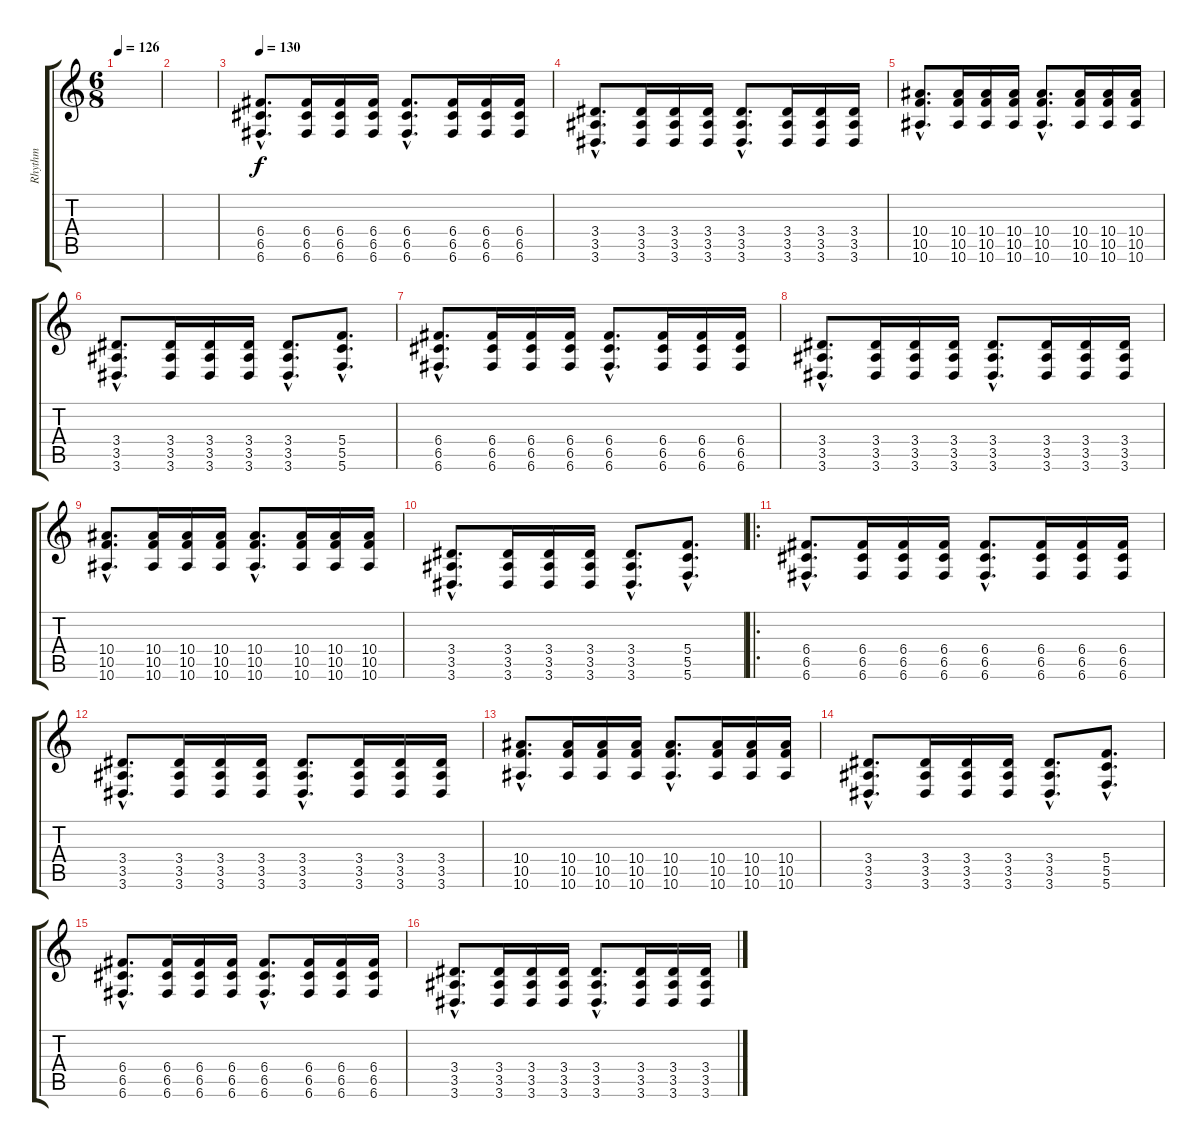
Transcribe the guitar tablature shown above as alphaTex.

\track ("Rhythm" "Rhythm") {instrument distortionguitar}
\staff {score tabs}
\tuning (D4 A3 F3 C3 G2 C2) {hide}
\ts (6 8)
\tempo 126
\clef g2
\ks c
|
|
\tempo 130
(6.4{hac} 6.5{hac} 6.6{hac}).8{d volume 12} (6.4 6.5 6.6).16 (6.4 6.5 6.6).16 (6.4 6.5 6.6).16 (6.4{hac} 6.5{hac} 6.6{hac}).8{d} (6.4 6.5 6.6).16 (6.4 6.5 6.6).16 (6.4 6.5 6.6).16 |
(3.4{hac} 3.5{hac} 3.6{hac}).8{d} (3.4 3.5 3.6).16 (3.4 3.5 3.6).16 (3.4 3.5 3.6).16 (3.4{hac} 3.5{hac} 3.6{hac}).8{d} (3.4 3.5 3.6).16 (3.4 3.5 3.6).16 (3.4 3.5 3.6).16 |
(10.4{hac} 10.5{hac} 10.6{hac}).8{d} (10.4 10.5 10.6).16 (10.4 10.5 10.6).16 (10.4 10.5 10.6).16 (10.4{hac} 10.5{hac} 10.6{hac}).8{d} (10.4 10.5 10.6).16 (10.4 10.5 10.6).16 (10.4 10.5 10.6).16 |
(3.4{hac} 3.5{hac} 3.6{hac}).8{d} (3.4 3.5 3.6).16 (3.4 3.5 3.6).16 (3.4 3.5 3.6).16 (3.4{hac} 3.5{hac} 3.6{hac}).8{d} (5.4{hac} 5.5{hac} 5.6{hac}).8{d} |
(6.4{hac} 6.5{hac} 6.6{hac}).8{d} (6.4 6.5 6.6).16 (6.4 6.5 6.6).16 (6.4 6.5 6.6).16 (6.4{hac} 6.5{hac} 6.6{hac}).8{d} (6.4 6.5 6.6).16 (6.4 6.5 6.6).16 (6.4 6.5 6.6).16 |
(3.4{hac} 3.5{hac} 3.6{hac}).8{d} (3.4 3.5 3.6).16 (3.4 3.5 3.6).16 (3.4 3.5 3.6).16 (3.4{hac} 3.5{hac} 3.6{hac}).8{d} (3.4 3.5 3.6).16 (3.4 3.5 3.6).16 (3.4 3.5 3.6).16 |
(10.4{hac} 10.5{hac} 10.6{hac}).8{d} (10.4 10.5 10.6).16 (10.4 10.5 10.6).16 (10.4 10.5 10.6).16 (10.4{hac} 10.5{hac} 10.6{hac}).8{d} (10.4 10.5 10.6).16 (10.4 10.5 10.6).16 (10.4 10.5 10.6).16 |
(3.4{hac} 3.5{hac} 3.6{hac}).8{d} (3.4 3.5 3.6).16 (3.4 3.5 3.6).16 (3.4 3.5 3.6).16 (3.4{hac} 3.5{hac} 3.6{hac}).8{d} (5.4{hac} 5.5{hac} 5.6{hac}).8{d} |
\ro
(6.4{hac} 6.5{hac} 6.6{hac}).8{d} (6.4 6.5 6.6).16 (6.4 6.5 6.6).16 (6.4 6.5 6.6).16 (6.4{hac} 6.5{hac} 6.6{hac}).8{d} (6.4 6.5 6.6).16 (6.4 6.5 6.6).16 (6.4 6.5 6.6).16 |
(3.4{hac} 3.5{hac} 3.6{hac}).8{d} (3.4 3.5 3.6).16 (3.4 3.5 3.6).16 (3.4 3.5 3.6).16 (3.4{hac} 3.5{hac} 3.6{hac}).8{d} (3.4 3.5 3.6).16 (3.4 3.5 3.6).16 (3.4 3.5 3.6).16 |
(10.4{hac} 10.5{hac} 10.6{hac}).8{d} (10.4 10.5 10.6).16 (10.4 10.5 10.6).16 (10.4 10.5 10.6).16 (10.4{hac} 10.5{hac} 10.6{hac}).8{d} (10.4 10.5 10.6).16 (10.4 10.5 10.6).16 (10.4 10.5 10.6).16 |
(3.4{hac} 3.5{hac} 3.6{hac}).8{d} (3.4 3.5 3.6).16 (3.4 3.5 3.6).16 (3.4 3.5 3.6).16 (3.4{hac} 3.5{hac} 3.6{hac}).8{d} (5.4{hac} 5.5{hac} 5.6{hac}).8{d} |
(6.4{hac} 6.5{hac} 6.6{hac}).8{d} (6.4 6.5 6.6).16 (6.4 6.5 6.6).16 (6.4 6.5 6.6).16 (6.4{hac} 6.5{hac} 6.6{hac}).8{d} (6.4 6.5 6.6).16 (6.4 6.5 6.6).16 (6.4 6.5 6.6).16 |
(3.4{hac} 3.5{hac} 3.6{hac}).8{d} (3.4 3.5 3.6).16 (3.4 3.5 3.6).16 (3.4 3.5 3.6).16 (3.4{hac} 3.5{hac} 3.6{hac}).8{d} (3.4 3.5 3.6).16 (3.4 3.5 3.6).16 (3.4 3.5 3.6).16
